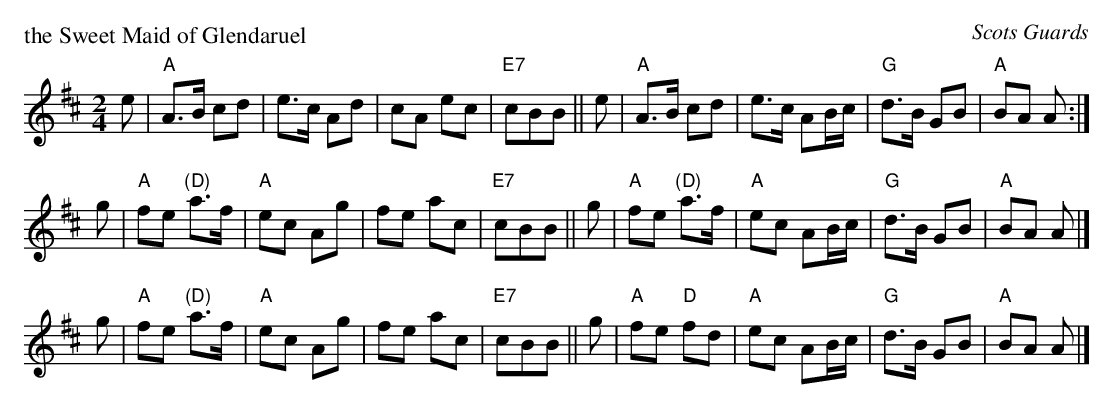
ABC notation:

X:1
P: the Sweet Maid of Glendaruel
O: Scots Guards
M: 2/4
L: 1/8
K: AMix
e \
| "A"A>B cd | e>c Ad    | cA     ec | "E7"cBB || e \
| "A"A>B cd | e>c AB/c/ | "G"d>B GB | "A"BA  A :|
g \
| "A"fe "(D)"a>f | "A"ec Ag    |    fe  ac | "E7"cBB || g \
| "A"fe "(D)"a>f | "A"ec AB/c/ | "G"d>B GB | "A"BA  A |]
g \
| "A"fe "(D)"a>f | "A"ec Ag    |    fe  ac | "E7"cBB || g \
| "A"fe  "D"fd   | "A"ec AB/c/ | "G"d>B GB | "A"BA  A |]
